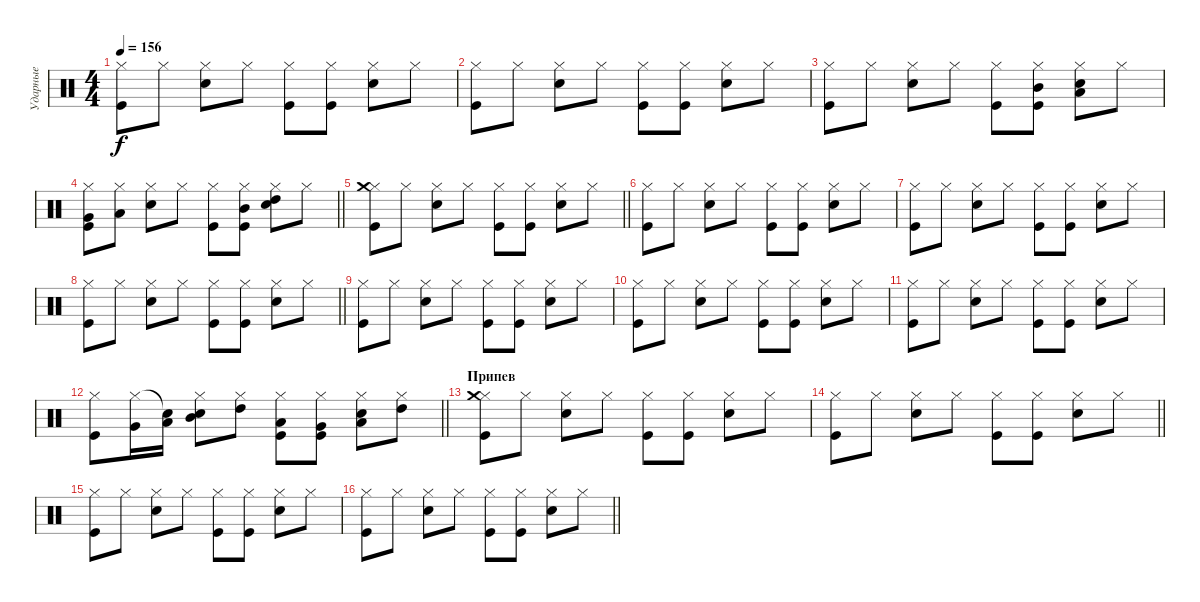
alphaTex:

\track ("Ударные" "Ударные") {instrument percussion}
\staff {score}
\articulation defaults
\ts (4 4)
\tempo 156
\clef neutral
\ks c
("Hi-Hat (closed)" "Kick (hit)").8{dy f} "Hi-Hat (closed)".8 ("Hi-Hat (closed)" "Snare (hit) 2").8 "Hi-Hat (closed)".8 ("Hi-Hat (closed)" "Kick (hit)").8 ("Hi-Hat (closed)" "Kick (hit)").8 ("Hi-Hat (closed)" "Snare (hit) 2").8 "Hi-Hat (closed)".8 |
("Hi-Hat (closed)" "Kick (hit)").8 "Hi-Hat (closed)".8 ("Hi-Hat (closed)" "Snare (hit) 2").8 "Hi-Hat (closed)".8 ("Hi-Hat (closed)" "Kick (hit)").8 ("Hi-Hat (closed)" "Kick (hit)").8 ("Hi-Hat (closed)" "Snare (hit) 2").8 "Hi-Hat (closed)".8 |
("Hi-Hat (closed)" "Kick (hit)").8 "Hi-Hat (closed)".8 ("Hi-Hat (closed)" "Snare (hit) 2").8 "Hi-Hat (closed)".8 ("Hi-Hat (closed)" "Kick (hit)").8 ("Hi-Hat (closed)" "Kick (hit)" "Mid Tom (hit)").8 ("Hi-Hat (closed)" "Snare (hit) 2" "Low Tom (hit)").8 "Hi-Hat (closed)".8 |
\barLineRight lightlight
("Hi-Hat (closed)" "Kick (hit)" "Very Low Tom (hit)").8 ("Hi-Hat (closed)" "Low Tom (hit)").8 ("Hi-Hat (closed)" "Snare (hit) 2").8 "Hi-Hat (closed)".8 ("Hi-Hat (closed)" "Kick (hit)").8 ("Hi-Hat (closed)" "Kick (hit)" "Mid Tom (hit)").8 ("Hi-Hat (closed)" "Snare (hit) 2" "High Tom (hit)").8 "Hi-Hat (closed)".8 |
\barLineRight lightlight
("Hi-Hat (closed)" "Kick (hit)" "Crash medium (hit)").8 "Hi-Hat (closed)".8 ("Hi-Hat (closed)" "Snare (hit) 2").8 "Hi-Hat (closed)".8 ("Hi-Hat (closed)" "Kick (hit)").8 ("Hi-Hat (closed)" "Kick (hit)").8 ("Hi-Hat (closed)" "Snare (hit) 2").8 "Hi-Hat (closed)".8 |
("Hi-Hat (closed)" "Kick (hit)").8 "Hi-Hat (closed)".8 ("Hi-Hat (closed)" "Snare (hit) 2").8 "Hi-Hat (closed)".8 ("Hi-Hat (closed)" "Kick (hit)").8 ("Hi-Hat (closed)" "Kick (hit)").8 ("Hi-Hat (closed)" "Snare (hit) 2").8 "Hi-Hat (closed)".8 |
("Hi-Hat (closed)" "Kick (hit)").8 "Hi-Hat (closed)".8 ("Hi-Hat (closed)" "Snare (hit) 2").8 "Hi-Hat (closed)".8 ("Hi-Hat (closed)" "Kick (hit)").8 ("Hi-Hat (closed)" "Kick (hit)").8 ("Hi-Hat (closed)" "Snare (hit) 2").8 "Hi-Hat (closed)".8 |
\barLineRight lightlight
("Hi-Hat (closed)" "Kick (hit)").8 "Hi-Hat (closed)".8 ("Hi-Hat (closed)" "Snare (hit) 2").8 "Hi-Hat (closed)".8 ("Hi-Hat (closed)" "Kick (hit)").8 ("Hi-Hat (closed)" "Kick (hit)").8 ("Hi-Hat (closed)" "Snare (hit) 2").8 "Hi-Hat (closed)".8 |
("Hi-Hat (closed)" "Kick (hit)").8 "Hi-Hat (closed)".8 ("Hi-Hat (closed)" "Snare (hit) 2").8 "Hi-Hat (closed)".8 ("Hi-Hat (closed)" "Kick (hit)").8 ("Hi-Hat (closed)" "Kick (hit)").8 ("Hi-Hat (closed)" "Snare (hit) 2").8 "Hi-Hat (closed)".8 |
("Hi-Hat (closed)" "Kick (hit)").8 "Hi-Hat (closed)".8 ("Hi-Hat (closed)" "Snare (hit) 2").8 "Hi-Hat (closed)".8 ("Hi-Hat (closed)" "Kick (hit)").8 ("Hi-Hat (closed)" "Kick (hit)").8 ("Hi-Hat (closed)" "Snare (hit) 2").8 "Hi-Hat (closed)".8 |
("Hi-Hat (closed)" "Kick (hit)").8 "Hi-Hat (closed)".8 ("Hi-Hat (closed)" "Snare (hit) 2").8 "Hi-Hat (closed)".8 ("Hi-Hat (closed)" "Kick (hit)").8 ("Hi-Hat (closed)" "Kick (hit)").8 ("Hi-Hat (closed)" "Snare (hit) 2").8 "Hi-Hat (closed)".8 |
\barLineRight lightlight
("Hi-Hat (closed)" "Kick (hit)").8 ("Hi-Hat (closed)" "Very Low Tom (hit)").16 ("Snare (hit)"{t} "Low Tom (hit)").16 ("Hi-Hat (closed)" "Snare (hit) 2" "Mid Tom (hit)").8 ("Hi-Hat (closed)" "High Tom (hit)").8 ("Hi-Hat (closed)" "Kick (hit)" "Low Tom (hit)").8 ("Hi-Hat (closed)" "Kick (hit)" "Very Low Tom (hit)").8 ("Hi-Hat (closed)" "Snare (hit) 2" "Low Floor Tom (hit)").8 ("Hi-Hat (closed)" "High Tom (hit)").8 |
\section ("" "Припев")
("Hi-Hat (closed)" "Kick (hit)" "Crash medium (hit)").8 "Hi-Hat (closed)".8 ("Hi-Hat (closed)" "Snare (hit) 2").8 "Hi-Hat (closed)".8 ("Hi-Hat (closed)" "Kick (hit)").8 ("Hi-Hat (closed)" "Kick (hit)").8 ("Hi-Hat (closed)" "Snare (hit) 2").8 "Hi-Hat (closed)".8 |
\barLineRight lightlight
("Hi-Hat (closed)" "Kick (hit)").8 "Hi-Hat (closed)".8 ("Hi-Hat (closed)" "Snare (hit) 2").8 "Hi-Hat (closed)".8 ("Hi-Hat (closed)" "Kick (hit)").8 ("Hi-Hat (closed)" "Kick (hit)").8 ("Hi-Hat (closed)" "Snare (hit) 2").8 "Hi-Hat (closed)".8 |
("Hi-Hat (closed)" "Kick (hit)").8 "Hi-Hat (closed)".8 ("Hi-Hat (closed)" "Snare (hit) 2").8 "Hi-Hat (closed)".8 ("Hi-Hat (closed)" "Kick (hit)").8 ("Hi-Hat (closed)" "Kick (hit)").8 ("Hi-Hat (closed)" "Snare (hit) 2").8 "Hi-Hat (closed)".8 |
\barLineRight lightlight
("Hi-Hat (closed)" "Kick (hit)").8 "Hi-Hat (closed)".8 ("Hi-Hat (closed)" "Snare (hit) 2").8 "Hi-Hat (closed)".8 ("Hi-Hat (closed)" "Kick (hit)").8 ("Hi-Hat (closed)" "Kick (hit)").8 ("Hi-Hat (closed)" "Snare (hit) 2").8 "Hi-Hat (closed)".8
